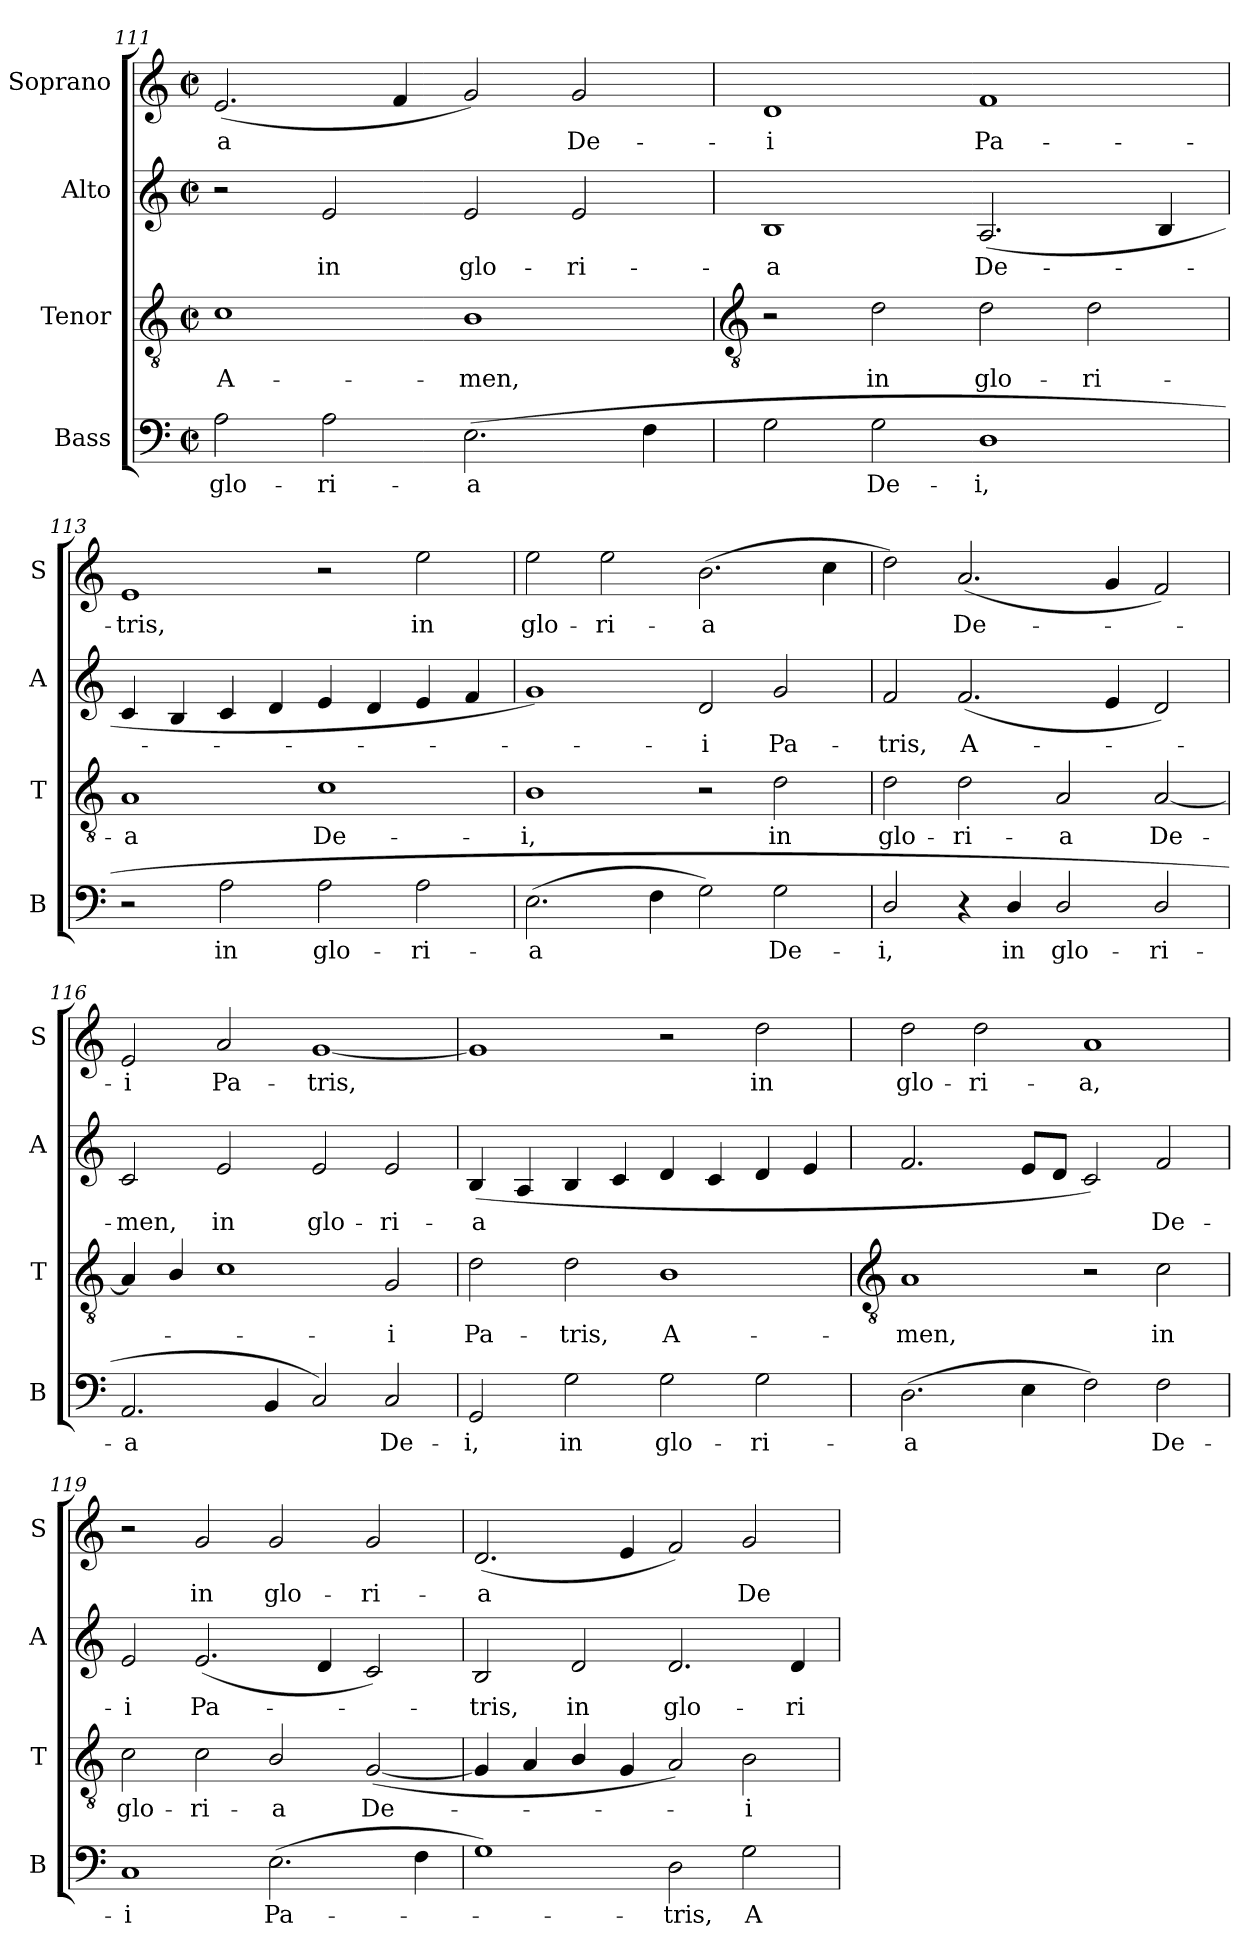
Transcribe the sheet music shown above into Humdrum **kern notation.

**kern	**text	**kern	**text	**kern	**text	**kern	**text
*part4	*part4	*part3	*part3	*part2	*part2	*part1	*part1
*staff4	*staff4	*staff3	*staff3	*staff2	*staff2	*staff1	*staff1
*I"Bass	*	*I"Tenor	*	*I"Alto	*	*I"Soprano	*
*I'B	*	*I'T	*	*I'A	*	*I'S	*
*clefF4	*	*clefGv2	*	*clefG2	*	*clefG2	*
*k[]	*	*k[]	*	*k[]	*	*k[]	*
*C:	*	*C:	*	*C:	*	*C:	*
*M4/2	*	*M4/2	*	*M4/2	*	*M4/2	*
*met(c|)	*	*met(c|)	*	*met(c|)	*	*met(c|)	*
=111	=111	=111	=111	=111	=111	=111	=111
!	!LO:LY:b	!	!LO:LY:b	!	!	!	!LO:LY:b
2A	glo-	1c	A-	2r	.	(<2.e	-a
!	!LO:LY:b	!	!	!	!LO:LY:b	!	!
2A	-ri-	.	.	2e	in	.	.
.	.	.	.	.	.	4f	.
!	!LO:LY:b	!	!LO:LY:b	!	!LO:LY:b	!	!
(<2.E	-a	1B	-men,	2e	glo-	2g)	.
!	!	!	!	!	!LO:LY:b	!	!LO:LY:b
.	.	.	.	2e	-ri-	2g	De-
4F	.	.	.	.	.	.	.
!!LO:LB:g=z
=112	=112	=112	=112	=112	=112	=112	=112
*	*	*clefGv2	*	*	*	*	*
!	!	!	!	!	!LO:LY:b	!	!LO:LY:b
2G	.	2r	.	1B	-a	1d	-i
!	!LO:LY:b	!	!LO:LY:b	!	!	!	!
2G	De-	2d	in	.	.	.	.
!	!LO:LY:b	!	!LO:LY:b	!	!LO:LY:b	!	!LO:LY:b
1D	-i,	2d	glo-	(<2.A	De-	1f	Pa-
!	!	!	!LO:LY:b	!	!	!	!
.	.	2d	-ri-	.	.	.	.
.	.	.	.	4B	.	.	.
=113	=113	=113	=113	=113	=113	=113	=113
!	!	!	!LO:LY:b	!	!	!	!LO:LY:b
2r	.	1A	-a	4c	.	1e	-tris,
.	.	.	.	4B	.	.	.
!	!LO:LY:b	!	!	!	!	!	!
2A	in	.	.	4c	.	.	.
.	.	.	.	4d	.	.	.
!	!LO:LY:b	!	!LO:LY:b	!	!	!	!
2A	glo-	1c	De-	4e	.	2r	.
.	.	.	.	4d	.	.	.
!	!LO:LY:b	!	!	!	!	!	!LO:LY:b
2A	-ri-	.	.	4e	.	2ee	in
.	.	.	.	4f	.	.	.
=114	=114	=114	=114	=114	=114	=114	=114
!	!LO:LY:b	!	!LO:LY:b	!	!	!	!LO:LY:b
(>2.E	-a	1B	-i,	1g)	.	2ee	glo-
!	!	!	!	!	!	!	!LO:LY:b
.	.	.	.	.	.	2ee	-ri-
4F	.	.	.	.	.	.	.
!	!	!	!	!	!LO:LY:b	!	!LO:LY:b
2G)	.	2r	.	2d	i	(>2.b	-a
!	!LO:LY:b	!	!LO:LY:b	!	!LO:LY:b	!	!
2G	De-	2d	in	2g	Pa-	.	.
.	.	.	.	.	.	4cc	.
=115	=115	=115	=115	=115	=115	=115	=115
!	!LO:LY:b	!	!LO:LY:b	!	!LO:LY:b	!	!
2D/	-i,	2d	glo-	2f	-tris,	2dd)	.
!	!	!	!LO:LY:b	!	!LO:LY:b	!	!LO:LY:b
4r	.	2d	-ri-	(<2.f	A-	(<2.a	De-
!	!LO:LY:b	!	!	!	!	!	!
4D/	in	.	.	.	.	.	.
!	!LO:LY:b	!	!LO:LY:b	!	!	!	!
2D/	glo-	2A	-a	.	.	.	.
.	.	.	.	4e	.	4g	.
!	!LO:LY:b	!	!LO:LY:b	!	!	!	!
2D/	-ri-	[2A	De-	2d)	.	2f)	.
=116	=116	=116	=116	=116	=116	=116	=116
!	!LO:LY:b	!	!	!	!LO:LY:b	!	!LO:LY:b
2.AA	-a	4A]	.	2c	men,	2e	i
.	.	4B/	.	.	.	.	.
!	!	!	!	!	!LO:LY:b	!	!LO:LY:b
.	.	1c	.	2e	in	2a	Pa-
4BB	.	.	.	.	.	.	.
!	!	!	!	!	!LO:LY:b	!	!LO:LY:b
2C)	.	.	.	2e	glo-	[1g	-tris,
!	!LO:LY:b	!	!LO:LY:b	!	!LO:LY:b	!	!
2C	De-	2G	i	2e	-ri-	.	.
=117	=117	=117	=117	=117	=117	=117	=117
!	!LO:LY:b	!	!LO:LY:b	!	!LO:LY:b	!	!
2GG	-i,	2d	Pa-	(<4B	-a	1g]	.
.	.	.	.	4A	.	.	.
!	!LO:LY:b	!	!LO:LY:b	!	!	!	!
2G	in	2d	-tris,	4B	.	.	.
.	.	.	.	4c	.	.	.
!	!LO:LY:b	!	!LO:LY:b	!	!	!	!
2G	glo-	1B	A-	4d	.	2r	.
.	.	.	.	4c	.	.	.
!	!LO:LY:b	!	!	!	!	!	!LO:LY:b
2G	-ri-	.	.	4d	.	2dd	in
.	.	.	.	4e	.	.	.
!!LO:LB:g=z
=118	=118	=118	=118	=118	=118	=118	=118
*	*	*clefGv2	*	*	*	*	*
!	!LO:LY:b	!	!LO:LY:b	!	!	!	!LO:LY:b
(>2.D	-a	1A	-men,	2.f	.	2dd	glo-
!	!	!	!	!	!	!	!LO:LY:b
.	.	.	.	.	.	2dd	-ri-
4E	.	.	.	8eL	.	.	.
.	.	.	.	8dJ	.	.	.
!	!	!	!	!	!	!	!LO:LY:b
2F)	.	2r	.	2c)	.	1a	-a,
!	!LO:LY:b	!	!LO:LY:b	!	!LO:LY:b	!	!
2F	De-	2c	in	2f	De-	.	.
=119	=119	=119	=119	=119	=119	=119	=119
!	!LO:LY:b	!	!LO:LY:b	!	!LO:LY:b	!	!
1C	-i	2c	glo-	2e	-i	2r	.
!	!	!	!LO:LY:b	!	!LO:LY:b	!	!LO:LY:b
.	.	2c	-ri-	(<2.e	Pa-	2g	in
!	!LO:LY:b	!	!LO:LY:b	!	!	!	!LO:LY:b
(>2.E	Pa-	2B/	-a	.	.	2g	glo-
.	.	.	.	4d	.	.	.
!	!	!	!LO:LY:b	!	!	!	!LO:LY:b
.	.	(<[2G	De-	2c)	.	2g	-ri-
4F	.	.	.	.	.	.	.
=120	=120	=120	=120	=120	=120	=120	=120
!	!	!	!	!	!LO:LY:b	!	!LO:LY:b
1G)	.	4G]	.	2B	tris,	(<2.d	-a
.	.	4A	.	.	.	.	.
!	!	!	!	!	!LO:LY:b	!	!
.	.	4B/	.	2d	in	.	.
.	.	4G	.	.	.	4e	.
!	!LO:LY:b	!	!	!	!LO:LY:b	!	!
2D	tris,	2A)	.	2.d	glo-	2f)	.
!	!LO:LY:b	!	!LO:LY:b	!	!	!	!LO:LY:b
2G	A-	2B	i	.	.	2g	De-
!	!	!	!	!	!LO:LY:b	!	!
.	.	.	.	4d	-ri-	.	.
=	=	=	=	=	=	=	=
*-	*-	*-	*-	*-	*-	*-	*-
